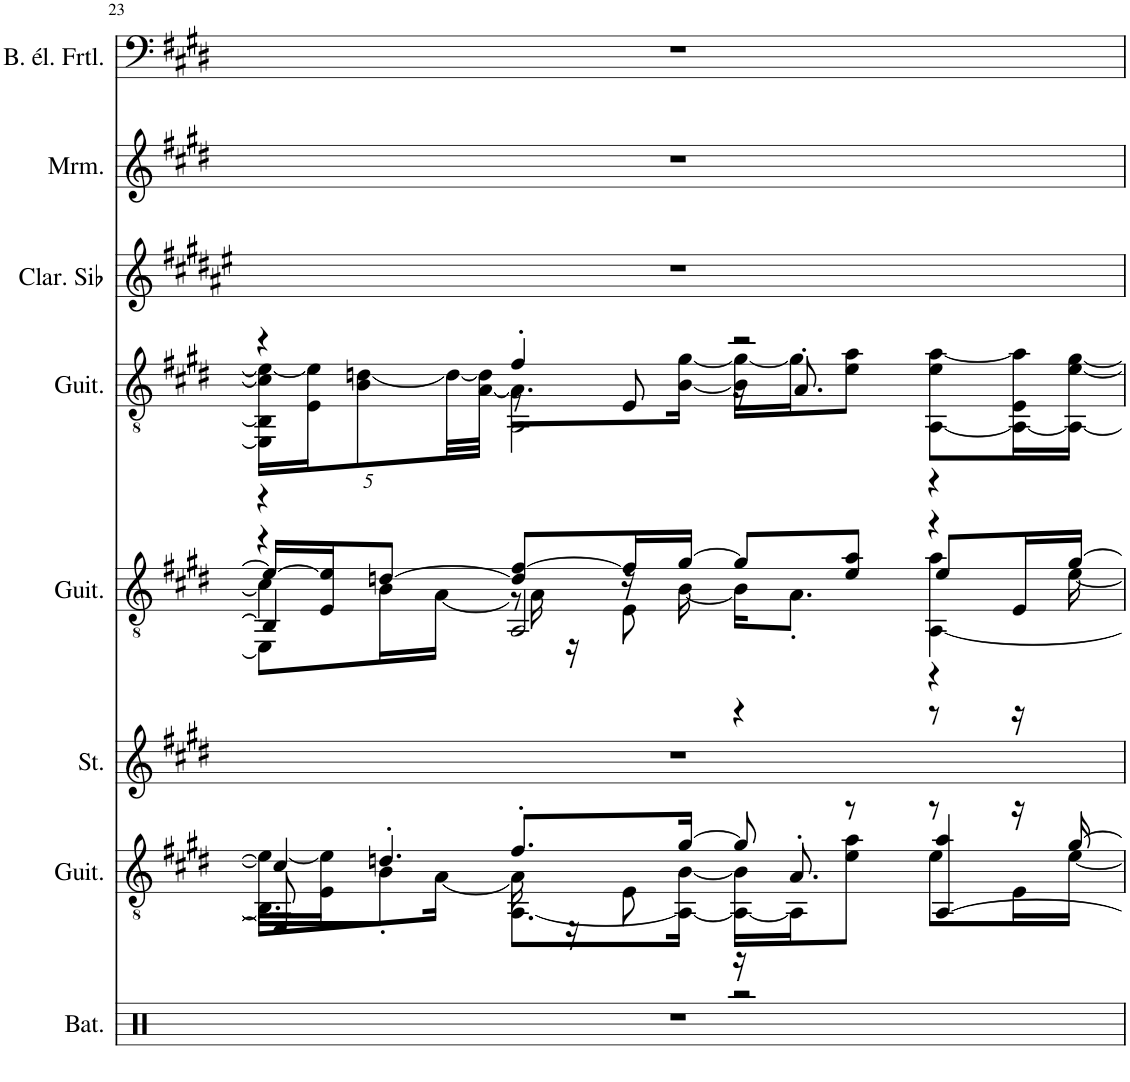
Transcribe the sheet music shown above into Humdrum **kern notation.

**kern	**kern	**kern	**kern	**kern	**kern	**kern	**kern
*part8	*part7	*part6	*part5	*part4	*part3	*part2	*part1
*staff8	*staff7	*staff6	*staff5	*staff4	*staff3	*staff2	*staff1
*I"Batterie, Drums	*I"Guitare acoustique, Acoustic Guitar (steel)	*I"Cordes, String Ensemble 1	*I"Guitare classique, Acoustic Guitar (nylon)	*I"Guitare acoustique, Electric Guitar (jazz)	*I"Clarinette en Sib	*I"Marimba (Double portée), Marimba	*I"Basse électrique fretless, Fretless Bass
*I'Bat.	*I'Guit.	*I'St.	*I'Guit.	*I'Guit.	*I'Clar. Sib	*I'Mrm.	*I'B. él. Frtl.
!!LO:PB:g=z
*clefX	*clefGv2	*clefG2	*clefGv2	*clefGv2	*clefG2	*clefG2	*clefF4
*	*	*	*	*	*Trd1c2	*	*Trd7c12
*k[]	*k[f#c#g#d#]	*k[f#c#g#d#]	*k[f#c#g#d#]	*k[f#c#g#d#]	*k[f#c#g#d#a#e#]	*k[f#c#g#d#]	*k[f#c#g#d#]
*M4/4	*M4/4	*M4/4	*M4/4	*M4/4	*M4/4	*M4/4	*M4/4
=23	=23	=23	=23	=23	=23	=23	=23
*	*^	*	*^	*^	*	*	*
*	*	*^	*	*	*^	*	*	*	*	*
*	*	*	*^	*	*	*	*^	*	*	*	*	*
*	*	*	*	*	*	*	*	*	*	*	*Xbrackettup	*	*	*
*	*	*	*	*	*	*	*	*	*	*^	*^	*	*	*
1r	4c#/]	16e\LL_	8EE/]	8.BB\L]	1r	16e/LL_	4c#\]	4BB/]	8EE\L]	4r	20EE\] 20BB\] 20c#\] 20e\_LL	4r	4r	1r	1r	1r
.	.	.	.	.	.	.	.	.	.	.	20E\ 20e\]J	.	.	.	.	.
.	.	16E\ 16e\]J	.	.	.	16E/ 16e/]J	.	.	.	.	.	.	.	.	.	.
.	.	.	.	.	.	.	.	.	.	.	10B\ [10dn\	.	.	.	.	.
.	.	8B'\J	4.dn'/	.	.	[8dn/J	.	.	16B\L	.	.	.	.	.	.	.
.	.	.	.	[16A\Jk	.	.	.	.	[16A\JJ	.	.	.	.	.	.	.
.	.	.	.	.	.	.	.	.	.	.	40d\LL_	.	.	.	.	.
.	.	.	.	.	.	.	.	.	.	.	[40A\ 40d\]JJJ	.	.	.	.	.
.	8.f#'/L	[8.AA\L	.	16A\]	.	8d/] [8f#/L	8r	2AA/	16A\]	4f#'/	8.A\L]	8r	2AA\	.	.	.
.	.	.	.	16r	.	.	.	.	16r	.	.	.	.	.	.	.
.	.	.	.	8E\	.	16f#/L]	16r	.	8E\	.	.	8E/	.	.	.	.
.	[16g#/Jk	16AA\_ [16B\Jk	.	.	.	[16g#/JJ	[16B\	.	.	.	[16B\ [16g#\Jk	.	.	.	.	.
.	8g#/]	16AA\_ 16B\]LL	16r	2r	.	8g#/L]	16B\KL]	.	4r	2r	16B\] 16g#\_LL	16r	.	.	.	.
.	.	16AA\J]	8.A'/	.	.	.	8.A'\J	.	.	.	16g#\J]	8.A'/	.	.	.	.
.	8r	8e\ 8a\J	.	.	.	8e/ 8a/J	.	.	.	.	8e\ 8a\J	.	.	.	.	.
.	8r	8e\L	[4AA/ 4a/	.	.	8e/L	[4AA\ 4a\	4r	8r	.	[8AA\ 8e\ [8a\L	4r	4r	.	.	.
.	16r	16E\L	.	.	.	16E/L	.	.	16r	.	16AA\_ 16E\ 16a\]L	.	.	.	.	.
.	[16g#/	[16e\JJ	.	.	.	[16g#/JJ	.	.	[16e\	.	16AA\_ [16e\ [16g#\JJ	.	.	.	.	.
*	*	*	*	*	*	*v	*v	*v	*v	*	*	*	*	*	*	*
*	*v	*v	*v	*v	*	*	*v	*v	*v	*v	*	*	*
=	=	=	=	=	=	=	=
*-	*-	*-	*-	*-	*-	*-	*-
